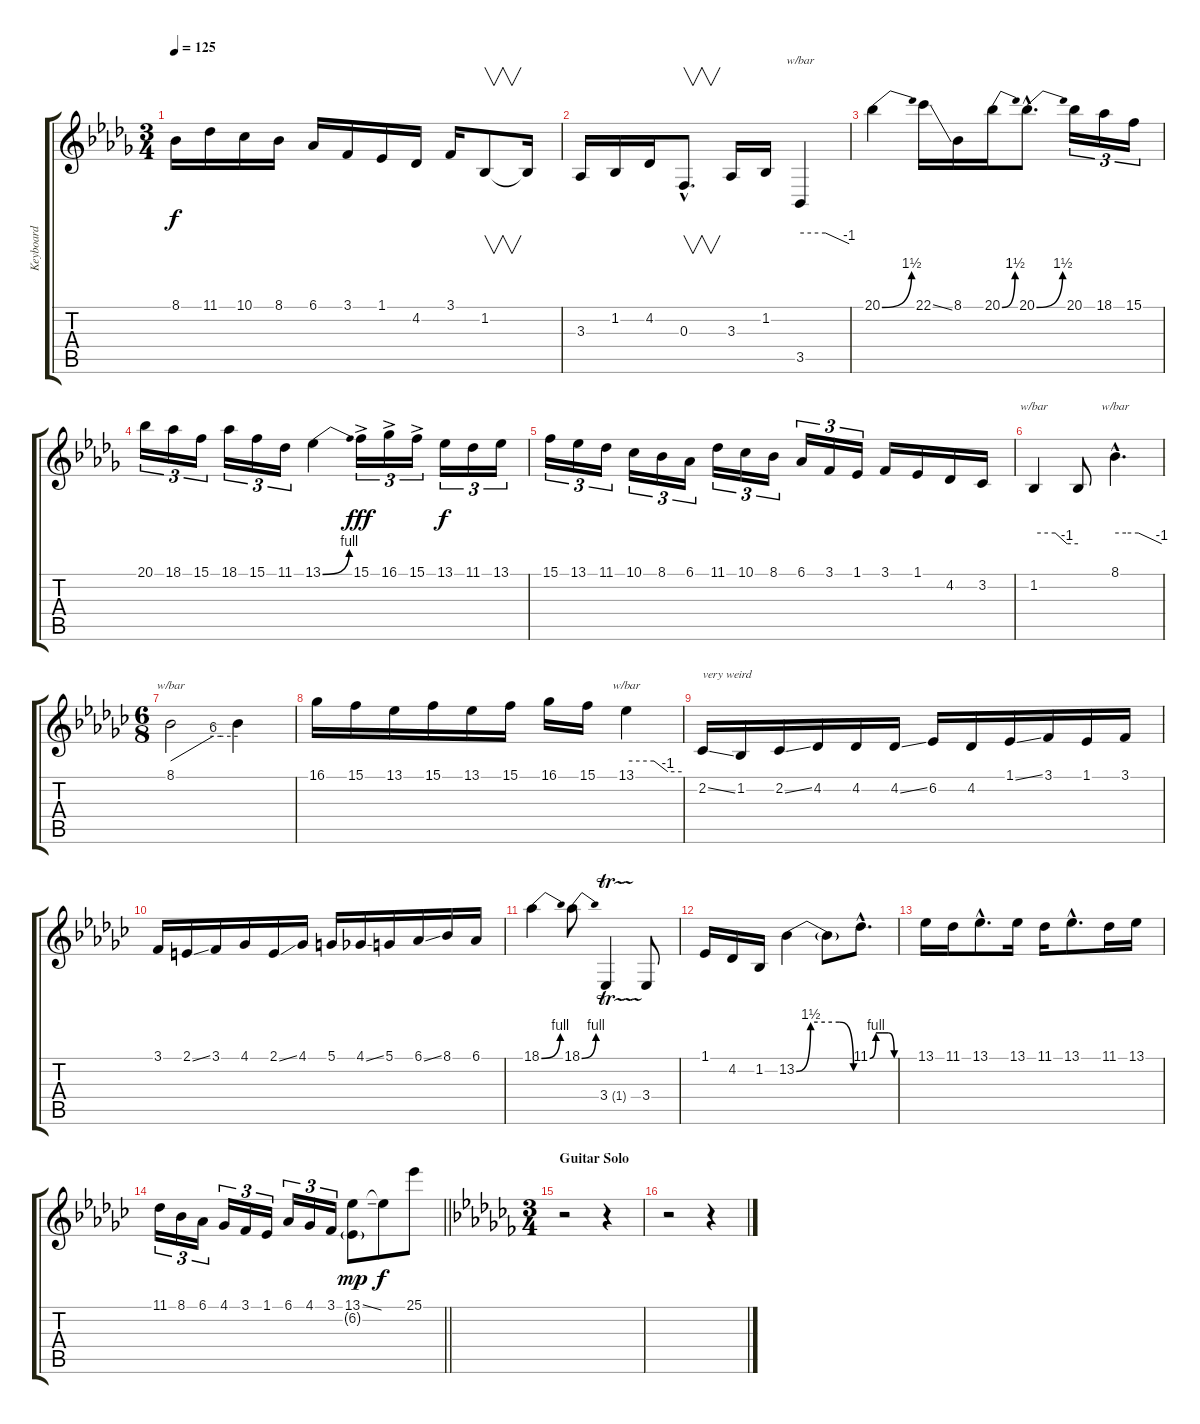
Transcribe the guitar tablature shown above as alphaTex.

\track ("Keyboard" "Keyboard") {instrument stringensemble1}
\staff {score tabs}
\tuning (D4 A3 F3 C3 G2 C2) {hide}
\ts (3 4)
\tempo 125
\clef g2
\ks bbminor
8.1{t}.16{dy f} 11.1.16 10.1.16 8.1.16 6.1.16 3.1.16 1.1.16 4.2.16 3.1.16 1.2.8{v} 1.2{t}.16 |
3.3.16 1.2.16 4.2.16 0.3{hac}.8{v d} 3.3.16 1.2.16 3.5.4{tbe (custom default 0 0 31 0 60 -4)} |
20.1{be (bend 0 0 60 6)}.4 22.1{ss}.16 8.1.16 20.1{be (bend 0 0 60 6)}.16 20.1{be (bend 0 0 60 6) hac}.8{d} 20.1.16{tu (3 2)} 18.1.16{tu (3 2)} 15.1.16{tu (3 2)} |
20.1.16{tu (3 2)} 18.1.16{tu (3 2)} 15.1.16{tu (3 2)} 18.1.16{tu (3 2)} 15.1.16{tu (3 2)} 11.1.16{tu (3 2)} 13.1{be (bend 0 0 60 4)}.4 15.1{ac}.16{tu (3 2) dy fff} 16.1{ac}.16{tu (3 2)} 15.1{ac}.16{tu (3 2)} 13.1.16{tu (3 2) dy f} 11.1.16{tu (3 2)} 13.1.16{tu (3 2)} |
15.1.16{tu (3 2)} 13.1.16{tu (3 2)} 11.1.16{tu (3 2)} 10.1.16{tu (3 2)} 8.1.16{tu (3 2)} 6.1.16{tu (3 2)} 11.1.16{tu (3 2)} 10.1.16{tu (3 2)} 8.1.16{tu (3 2)} 6.1.16{tu (3 2)} 3.1.16{tu (3 2)} 1.1.16{tu (3 2)} 3.1.16 1.1.16 4.2.16 3.2.16 |
1.2.4{tbe (custom default 0 0 29 0 45 -4 60 -4)} 1.2{t}.8 8.1{hac}.4{d tbe (custom default 0 0 14 0 30 0 60 -4)} |
\ts (6 8)
\ks ebminor
8.1.2{tbe (custom default 0 0 38 24 45 24 60 24)} 8.1{t}.4 |
16.1.16 15.1.16 13.1.16 15.1.16 13.1.16 15.1.16 16.1.16 15.1.16 13.1.4{tbe (custom default 0 0 30 0 45 -4 60 -4)} |
2.2{ss}.16{txt "very weird"} 1.2.16 2.2{ss}.16 4.2.16 4.2.16 4.2{ss}.16 6.2.16 4.2.16 1.1{ss}.16 3.1.16 1.1.16 3.1.16 |
3.1.16 2.1{ss}.16 3.1.16 4.1.16 2.1{ss}.16 4.1.16 5.1.16 4.1{ss}.16 5.1.16 6.1{ss}.16 8.1.16 6.1.16 |
18.1{be (bend 0 0 60 4)}.4 18.1{be (bend 0 0 60 4)}.8 3.4{tr (1 32)}.4 3.4.8 |
1.1.16 4.2.16 1.2.16 13.2{be (custom 0 0 15 6 30 6 45 6 60 0)}.4 13.2{t}.8 11.1{be (custom 0 0 15 4 30 4 45 4 60 0) hac}.8{d} |
13.1.16 11.1.16 13.1{hac}.8{d} 13.1.16 11.1.16 13.1{hac}.8{d} 11.1.16 13.1.16 |
\barLineRight lightlight
11.1.16{tu (3 2)} 8.1.16{tu (3 2)} 6.1.16{tu (3 2)} 4.1.16{tu (3 2)} 3.1.16{tu (3 2)} 1.1.16{tu (3 2)} 6.1.16{tu (3 2)} 4.1.16{tu (3 2)} 3.1.16{tu (3 2)} (13.1{ss} 6.2{g}).8{dy mp} 13.1{t}.8{dy f} 25.1.8 |
\ts (3 4)
\section ("" "Guitar Solo")
\ks abminor
r.2 r.4 |
r.2 r.4
